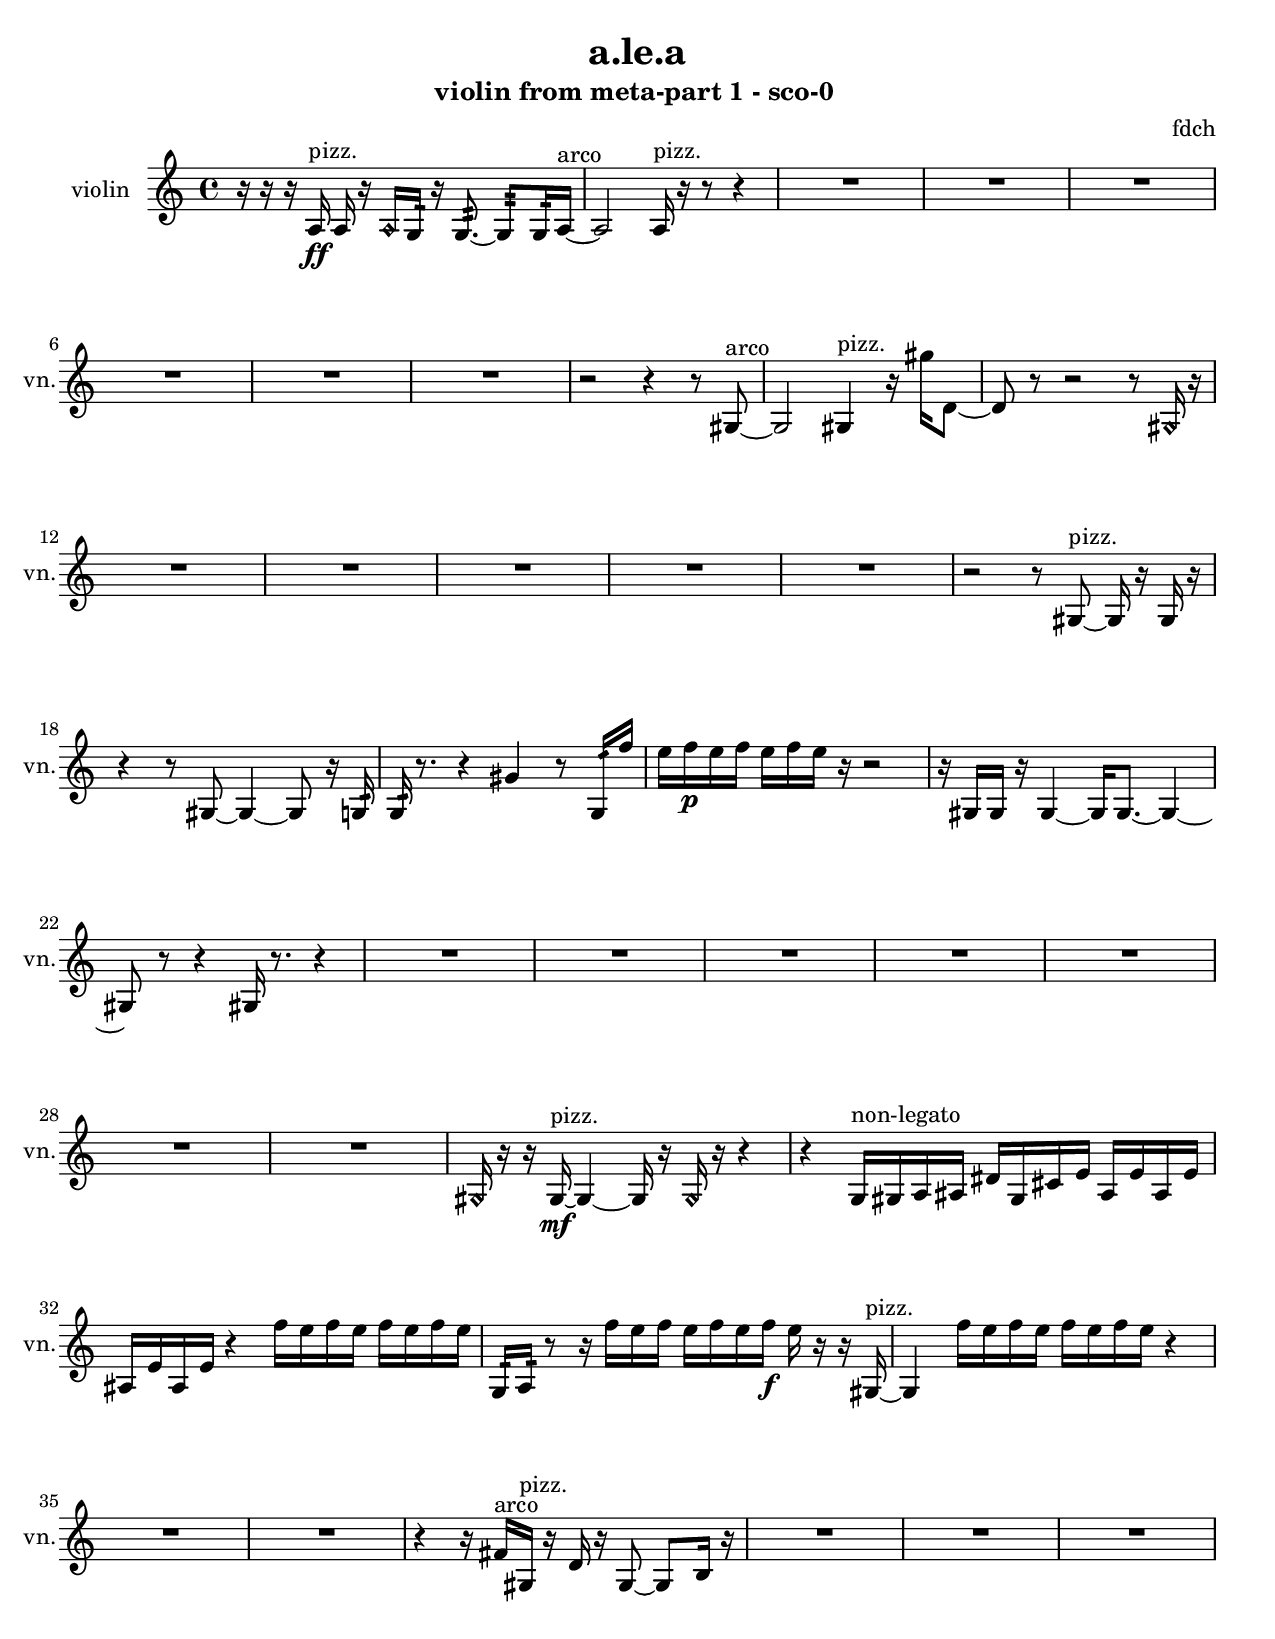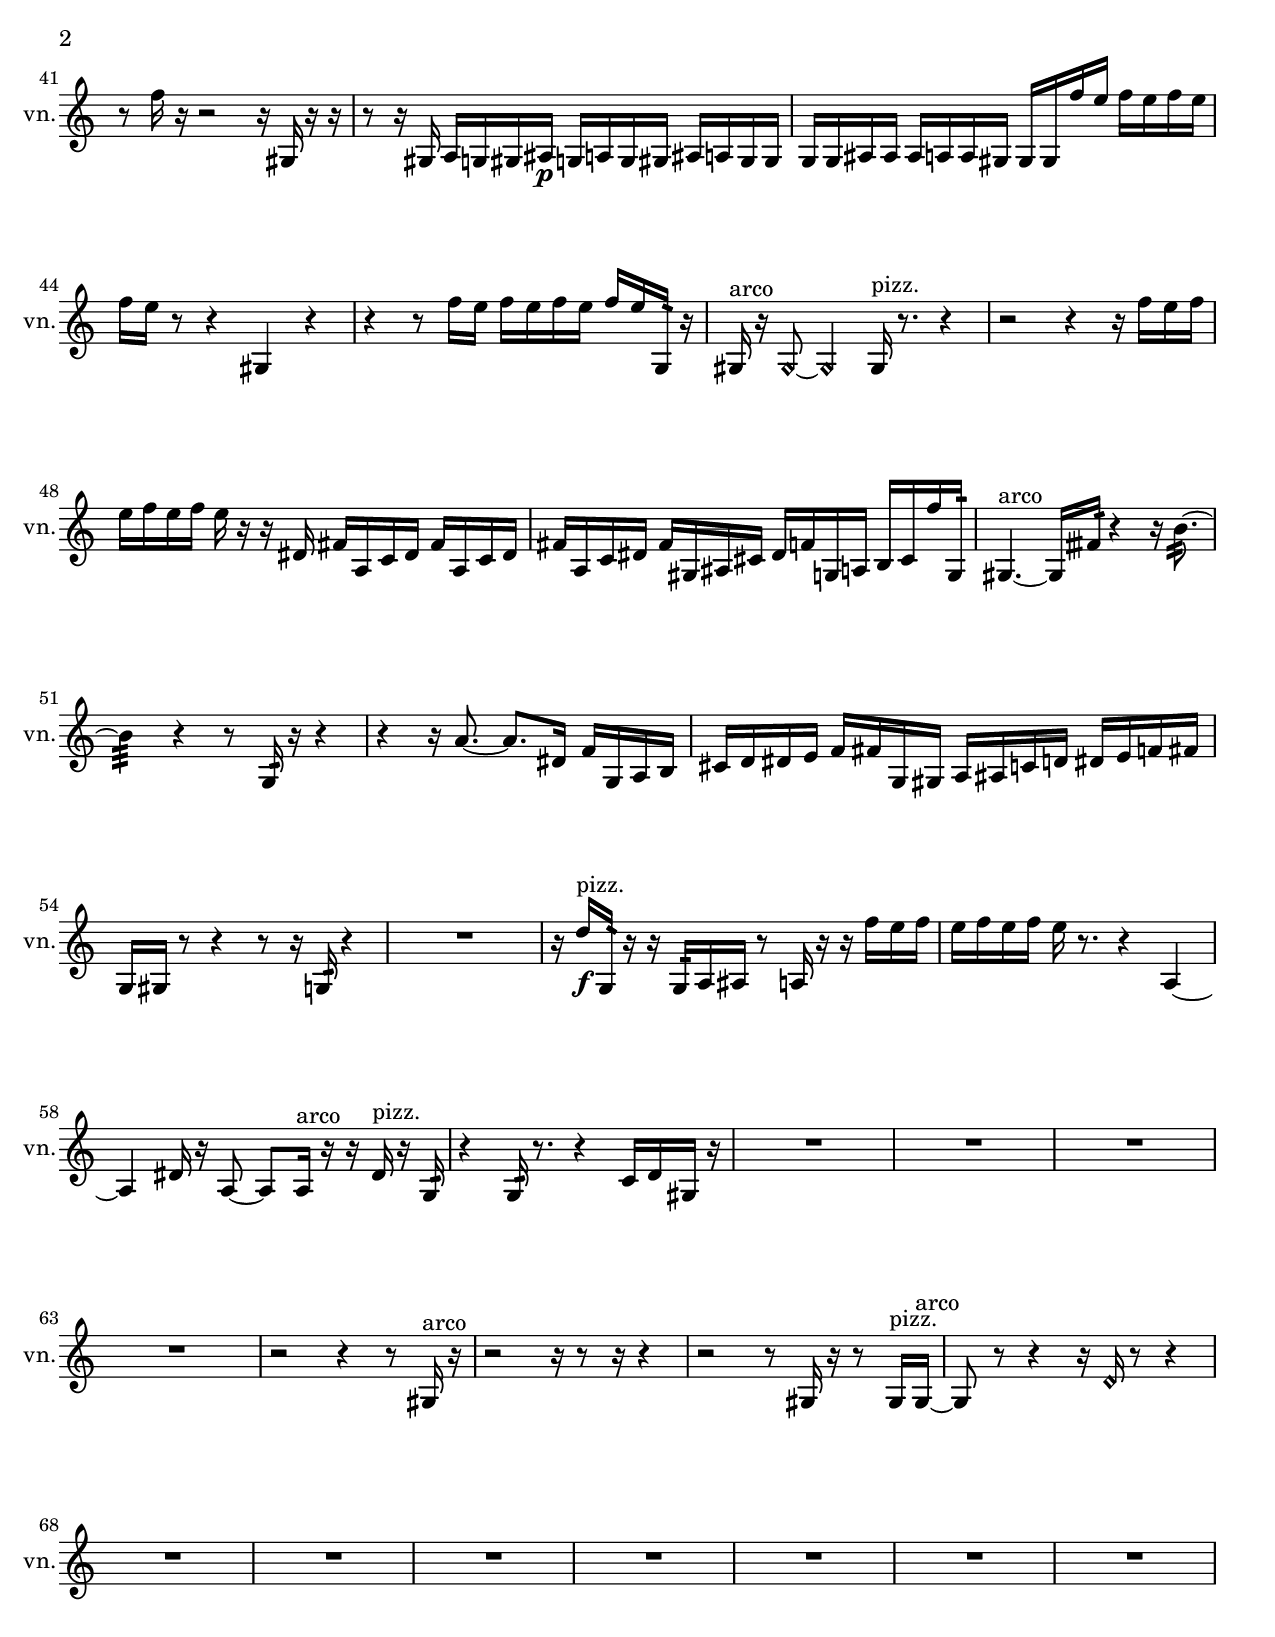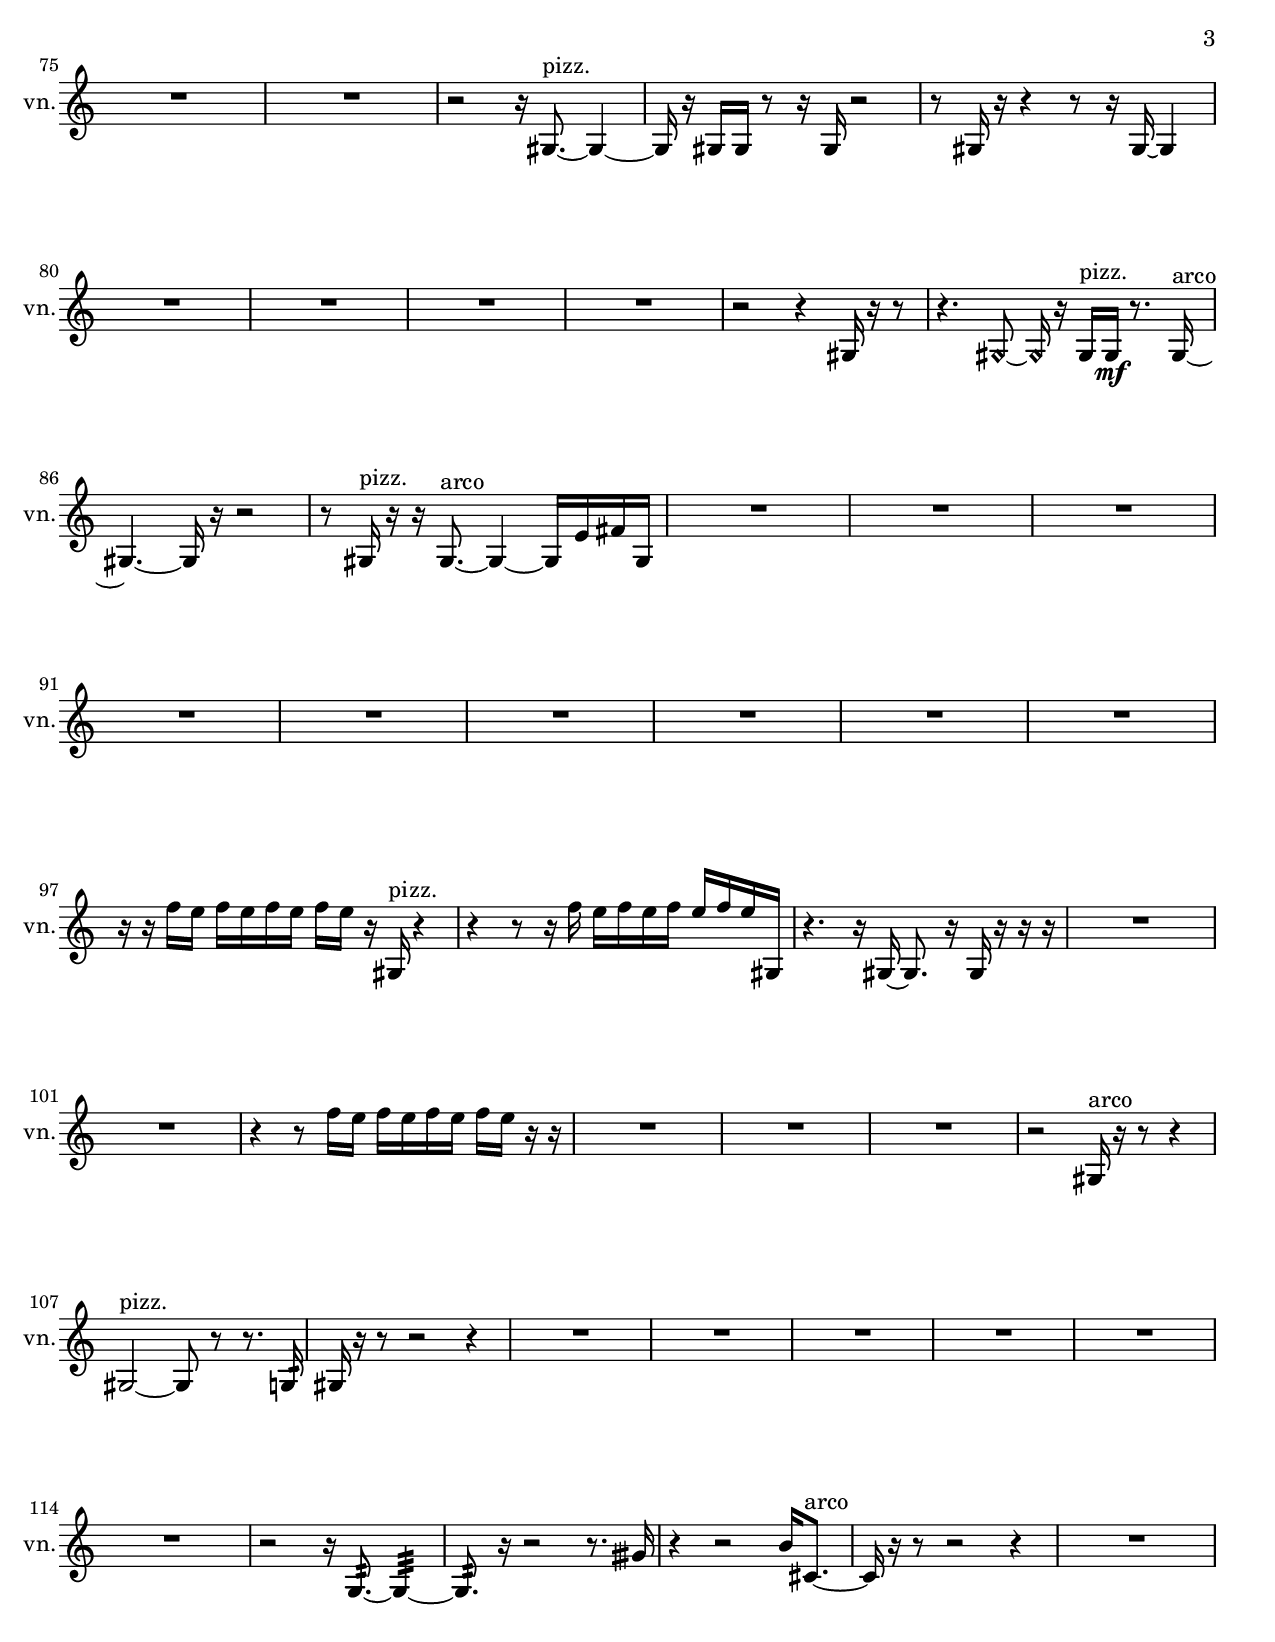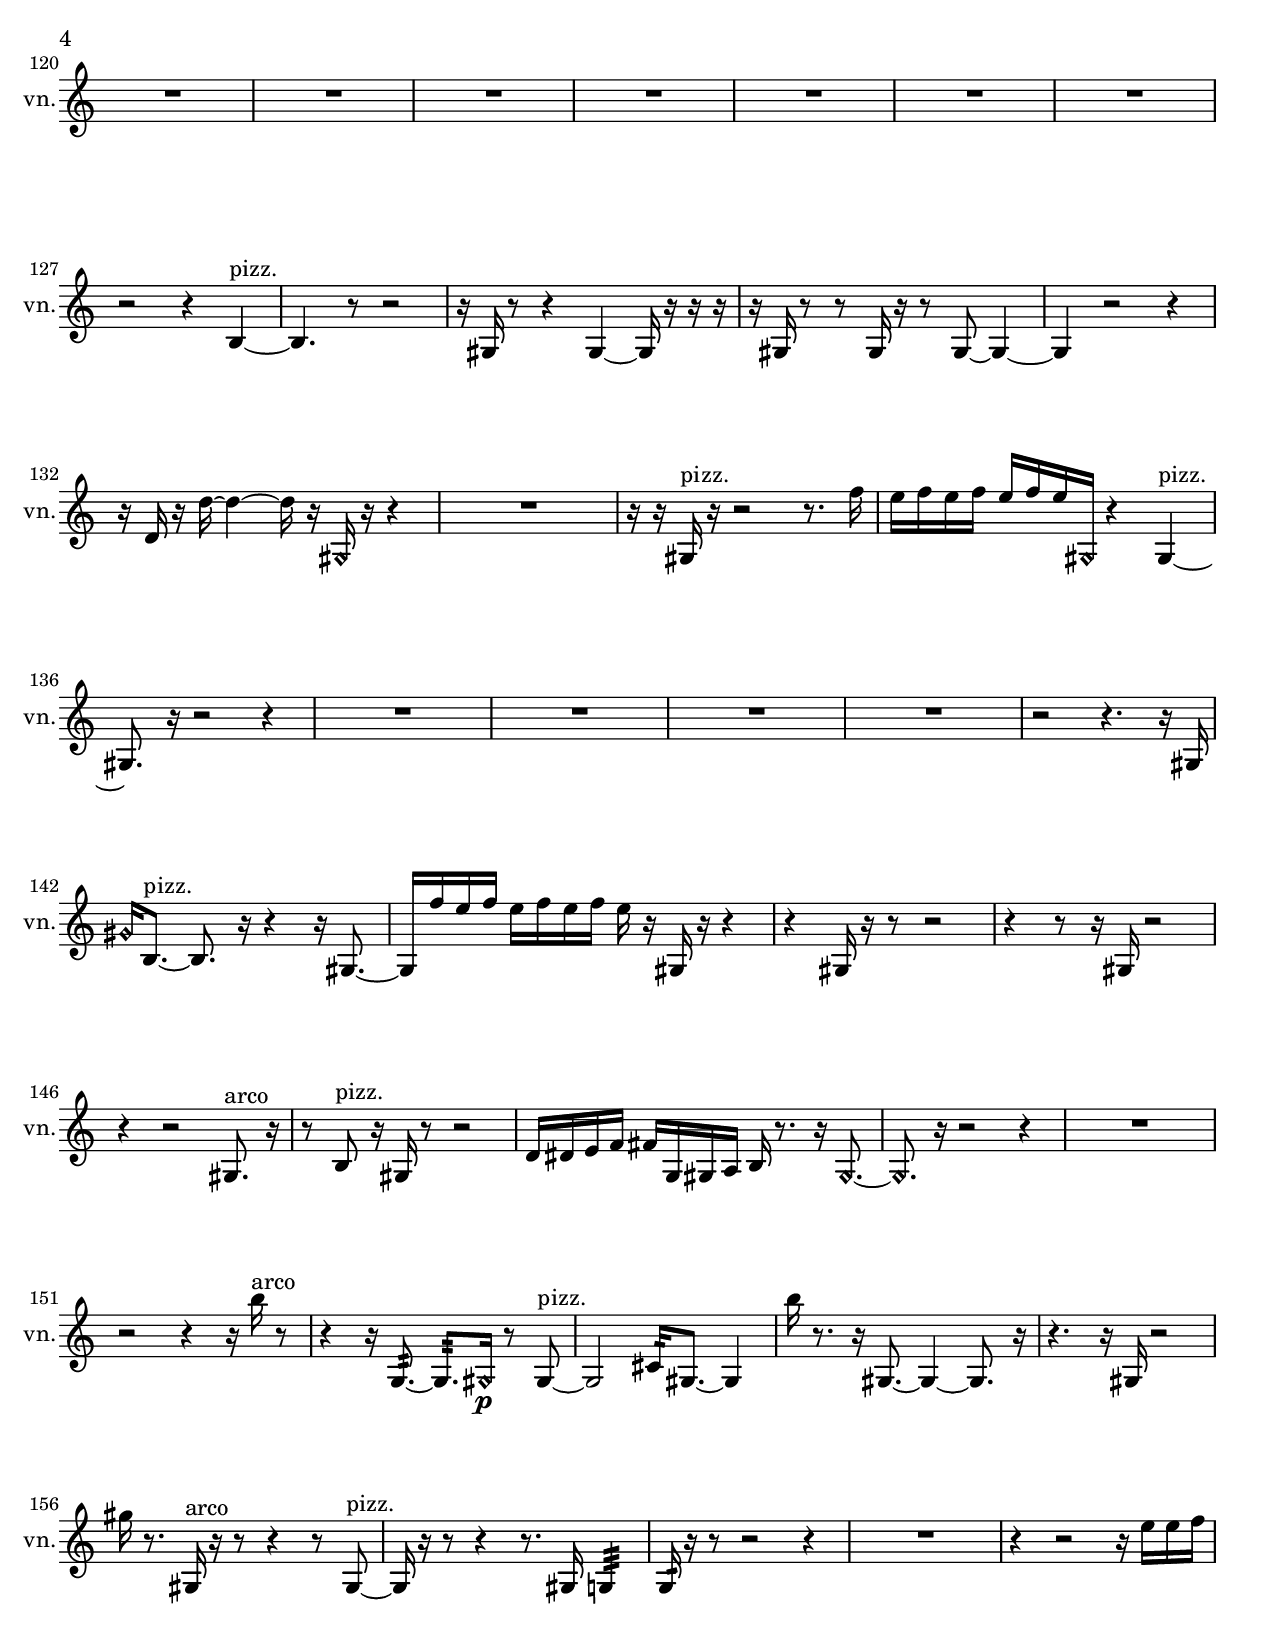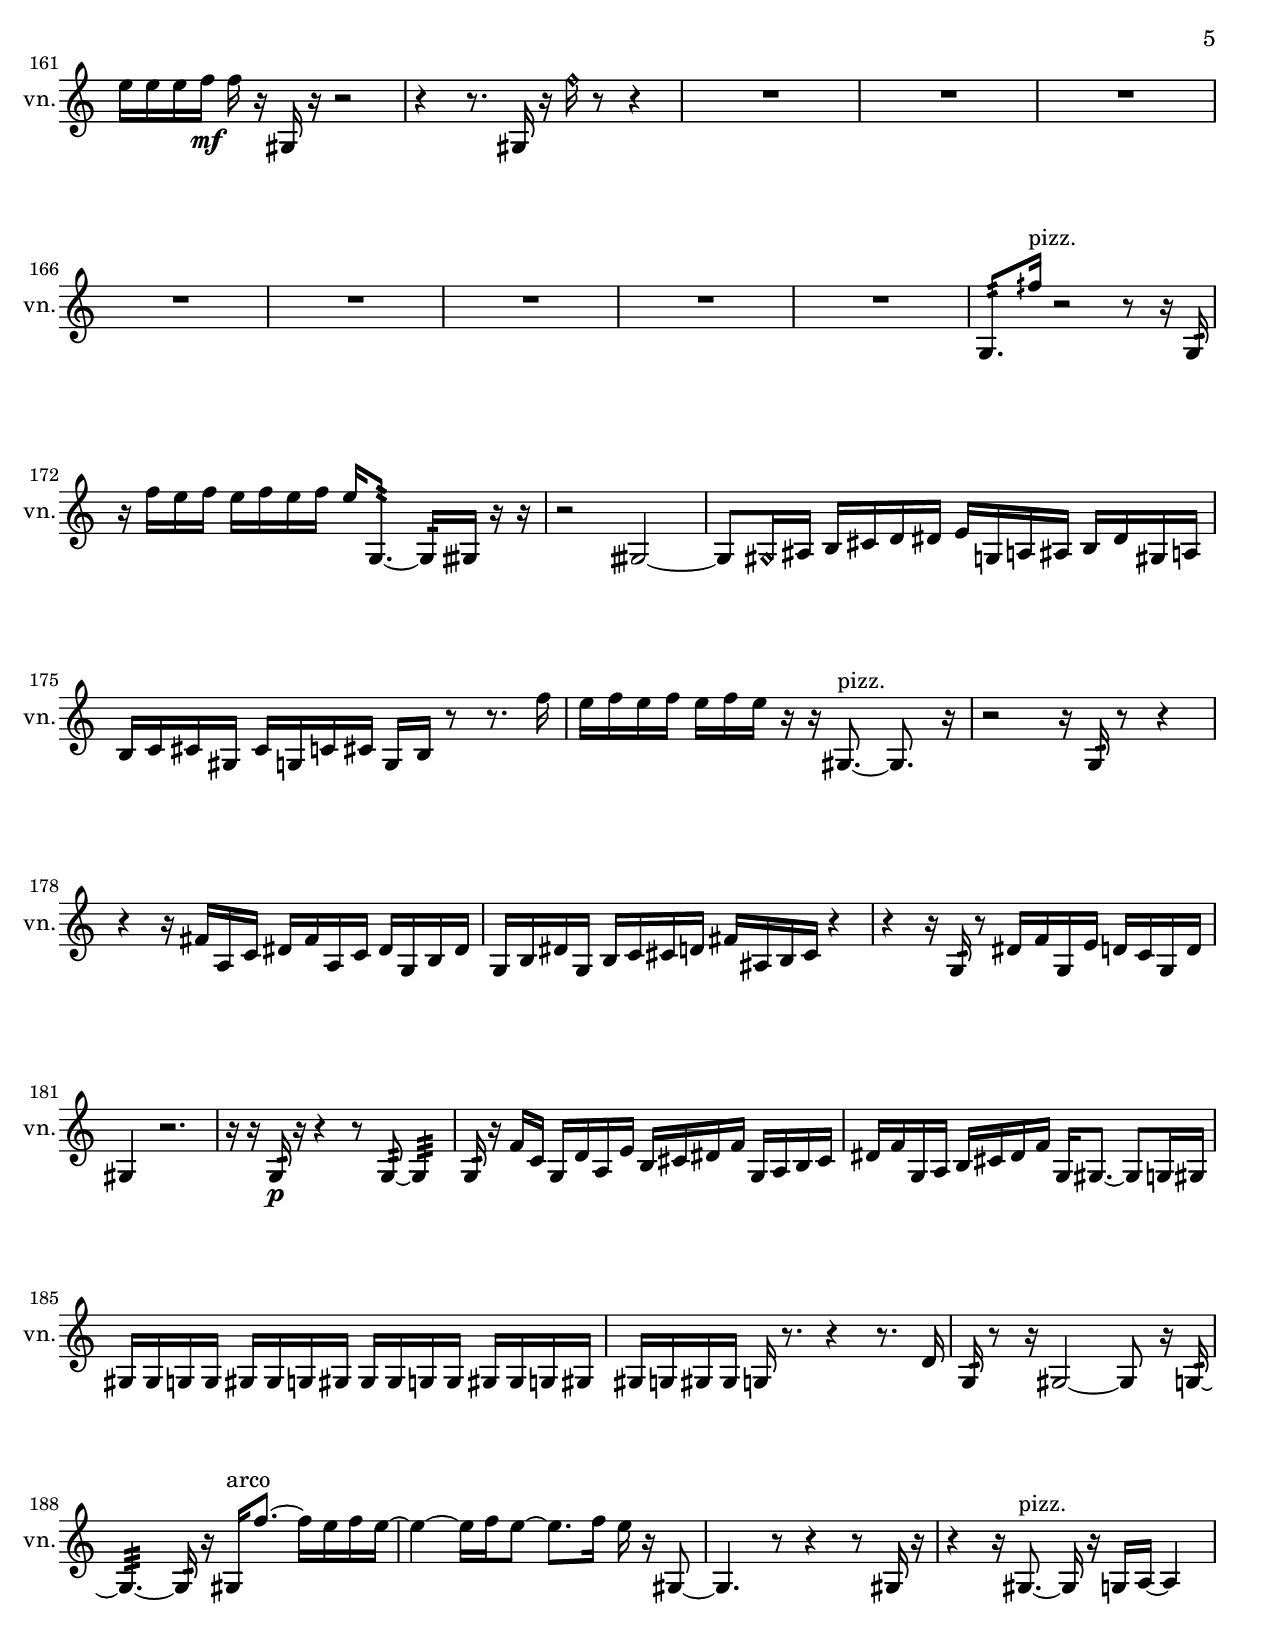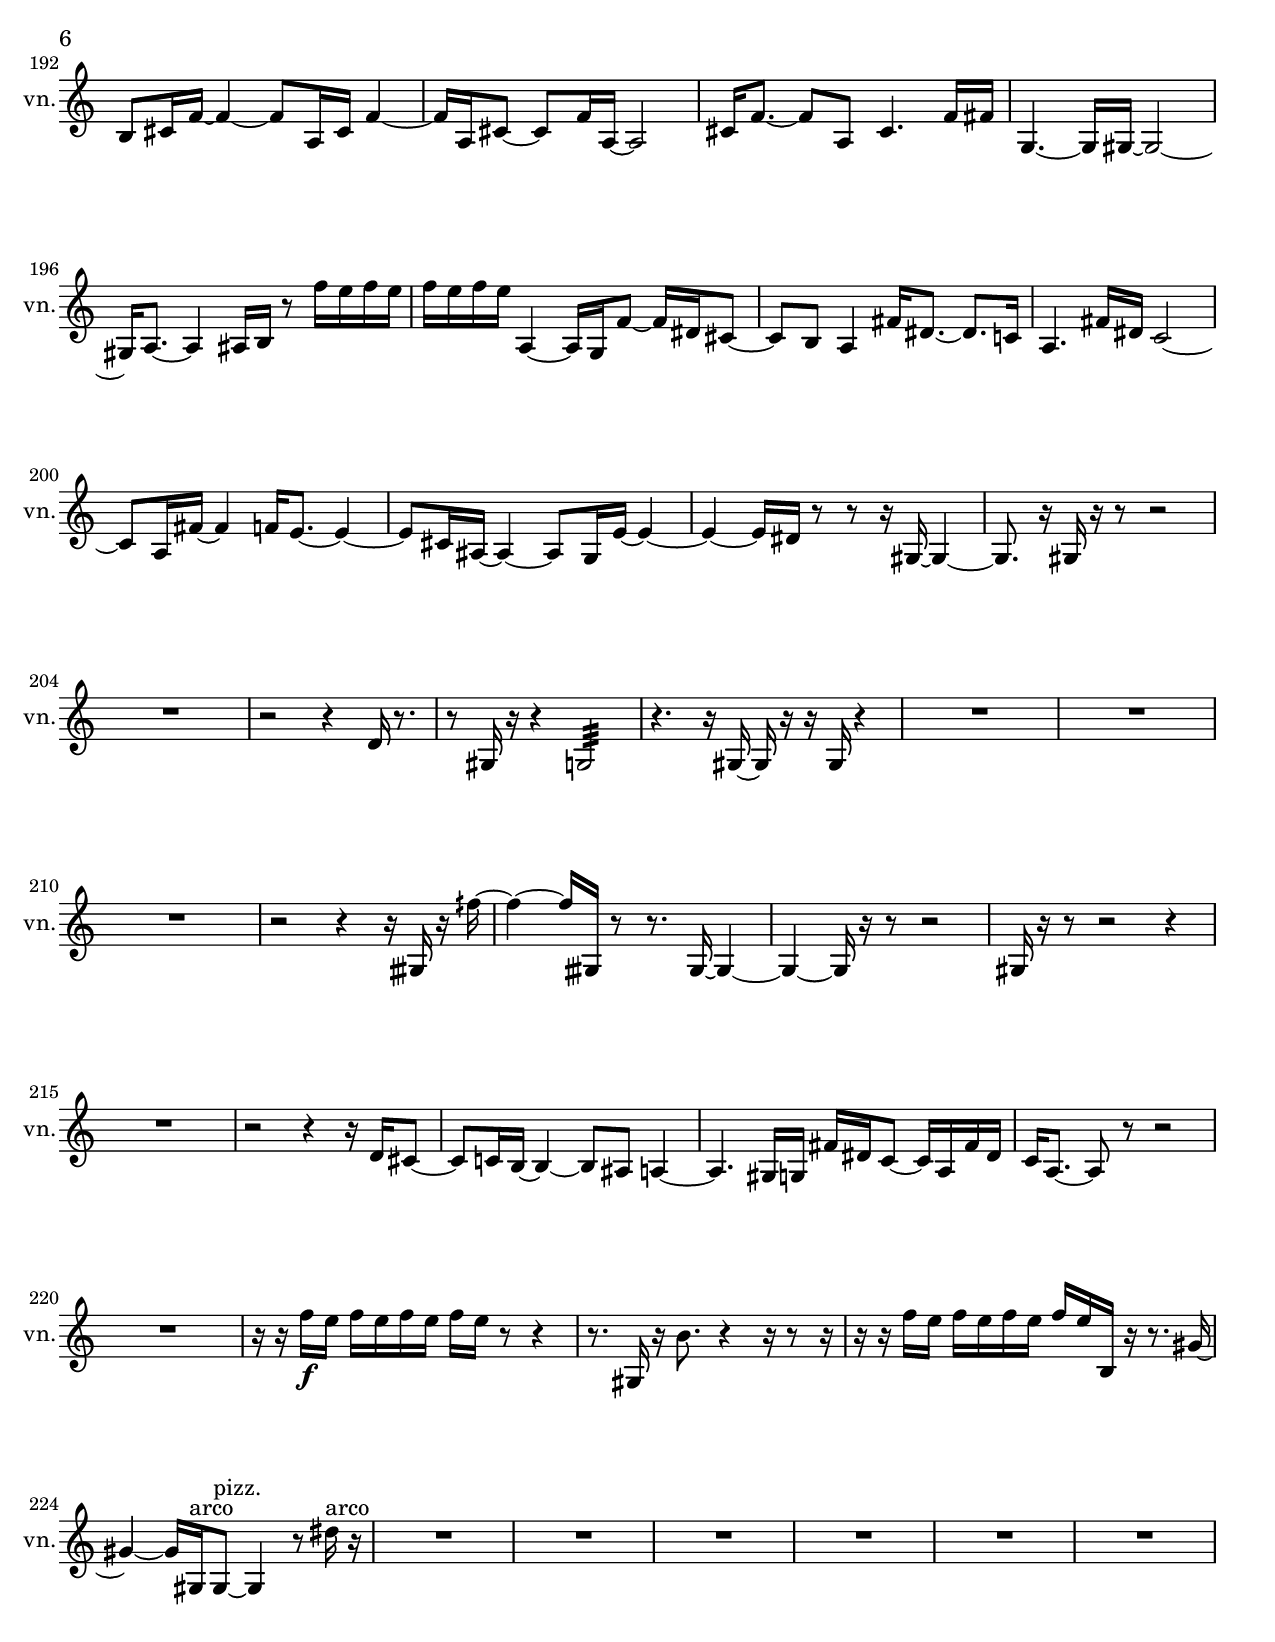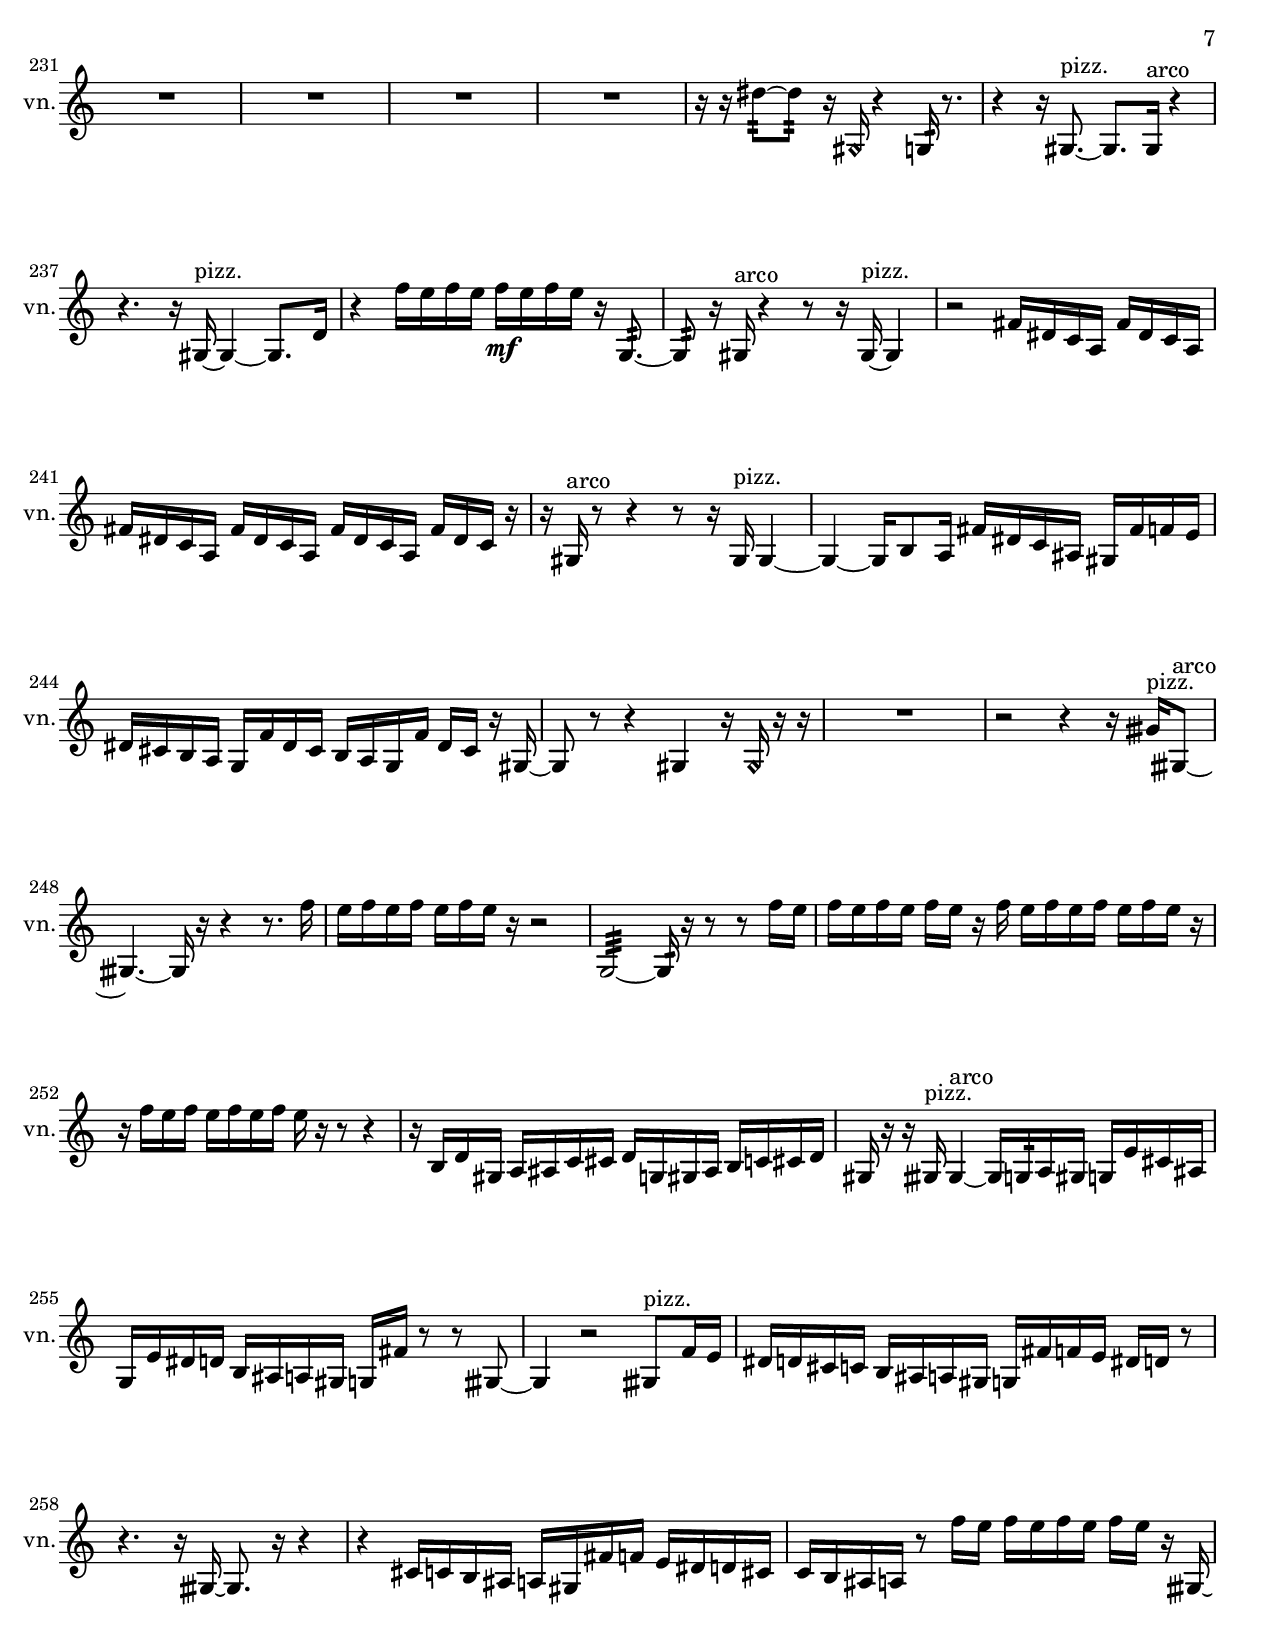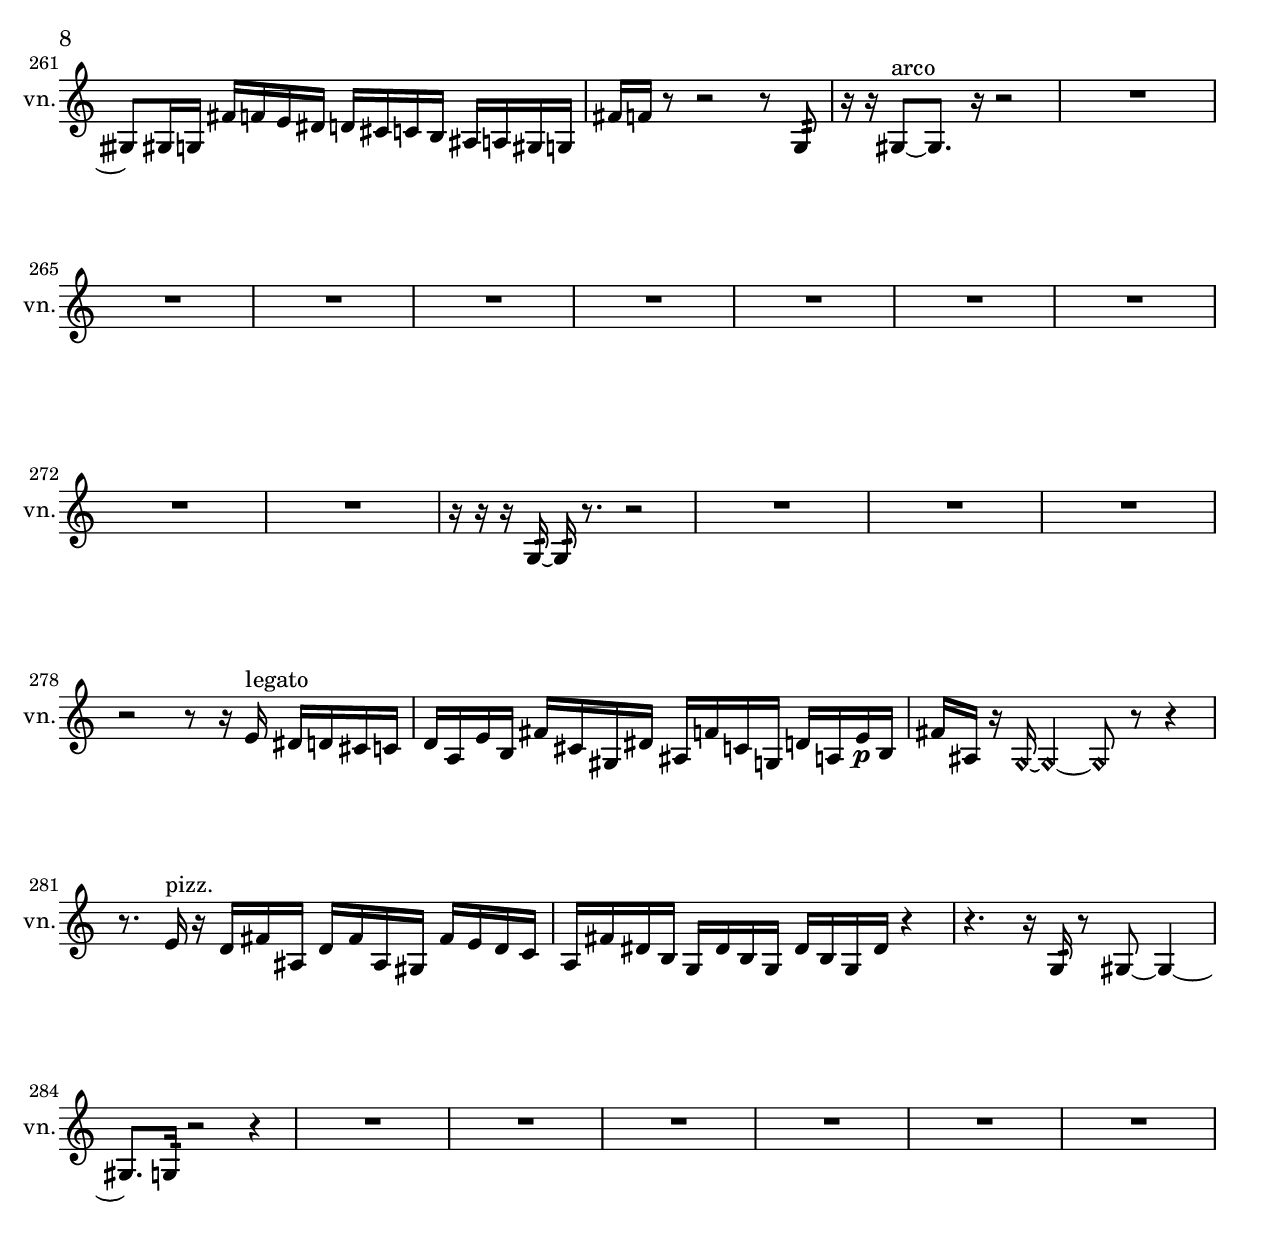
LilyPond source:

\version "2.19.56" 

violin_one_part = \relative c' {

  \time 4/4

  \clef treble 
  % ________________________________________bar 1 :
  r16  r16  r16  a16\ff^\markup {pizz. } 
  a16  r16  \once \override NoteHead.style = #'harmonic a16  g16:32 
  r16  g8.:32~ 
  g8:32  g16:32  a16~^\markup {arco }  |
  % ________________________________________bar 2 :
  a2 
  a16^\markup {pizz. }  r16  r8 
  r4  |
  % ________________________________________bar 3 :
  R1  |
  % ________________________________________bar 4 :
  R1  |
  % ________________________________________bar 5 :
  R1  |
  % ________________________________________bar 6 :
  R1  |
  % ________________________________________bar 7 :
  R1  |
  % ________________________________________bar 8 :
  R1  |
  % ________________________________________bar 9 :
  r2 
  r4 
  r8  gis8~^\markup {arco }  |
  % ________________________________________bar 10 :
  gis2 
  gis4^\markup {pizz. } 
  r16  gis''16  d,8~  |
  % ________________________________________bar 11 :
  d8  r8 
  r2 
  r8  \once \override NoteHead.style = #'harmonic gis,16  r16  |
  % ________________________________________bar 12 :
  R1  |
  % ________________________________________bar 13 :
  R1  |
  % ________________________________________bar 14 :
  R1  |
  % ________________________________________bar 15 :
  R1  |
  % ________________________________________bar 16 :
  R1  |
  % ________________________________________bar 17 :
  r2 
  r8  gis8~^\markup {pizz. } 
  gis16  r16  gis16  r16  |
  % ________________________________________bar 18 :
  r4 
  r8  gis8~ 
  gis4~ 
  gis8  r16  g16:32  |
  % ________________________________________bar 19 :
  g16:32  r8. 
  r4 
  gis'4 
  r8  g,16:32  f''16  |
  % ________________________________________bar 20 :
  e16  f16\p  e16  f16 
  e16  f16  e16  r16 
  r2  |
  % ________________________________________bar 21 :
  r16  gis,,16  gis16  r16 
  gis4~ 
  gis16  gis8.~ 
  gis4~  |
  % ________________________________________bar 22 :
  gis8  r8 
  r4 
  gis16  r8. 
  r4  |
  % ________________________________________bar 23 :
  R1  |
  % ________________________________________bar 24 :
  R1  |
  % ________________________________________bar 25 :
  R1  |
  % ________________________________________bar 26 :
  R1  |
  % ________________________________________bar 27 :
  R1  |
  % ________________________________________bar 28 :
  R1  |
  % ________________________________________bar 29 :
  R1  |
  % ________________________________________bar 30 :
  \once \override NoteHead.style = #'harmonic gis16  r16  r16  gis16~\mf^\markup {pizz. } 
  gis4~ 
  gis16  r16  \once \override NoteHead.style = #'harmonic gis16  r16 
  r4  |
  % ________________________________________bar 31 :
  r4 
  g16^\markup {non-legato }  gis16  a16  ais16 
  dis16  gis,16  cis16  e16 
  ais,16  e'16  ais,16  e'16  |
  % ________________________________________bar 32 :
  ais,16  e'16  ais,16  e'16 
  r4 
  f'16  e16  f16  e16 
  f16  e16  f16  e16  |
  % ________________________________________bar 33 :
  g,,16:32  a16:32  r8 
  r16  f''16  e16  f16 
  e16  f16  e16  f16\f 
  e16  r16  r16  gis,,16~^\markup {pizz. }  |
  % ________________________________________bar 34 :
  gis4 
  f''16  e16  f16  e16 
  f16  e16  f16  e16 
  r4  |
  % ________________________________________bar 35 :
  R1  |
  % ________________________________________bar 36 :
  R1  |
  % ________________________________________bar 37 :
  r4 
  r16  fis,16^\markup {arco }  gis,16^\markup {pizz. }  r16 
  d'16  r16  gis,8~ 
  gis8  b16  r16  |
  % ________________________________________bar 38 :
  R1  |
  % ________________________________________bar 39 :
  R1  |
  % ________________________________________bar 40 :
  R1  |
  % ________________________________________bar 41 :
  r8  f''16  r16 
  r2 
  r16  gis,,16  r16  r16  |
  % ________________________________________bar 42 :
  r8  r16  gis16 
  a16  g16  gis16  ais16\p 
  g16  a16  g16  gis16 
  ais16  a16  gis16  gis16  |
  % ________________________________________bar 43 :
  g16  g16  ais16  ais16 
  ais16  a16  a16  gis16 
  gis16  gis16  f''16  e16 
  f16  e16  f16  e16  |
  % ________________________________________bar 44 :
  f16  e16  r8 
  r4 
  gis,,4 
  r4  |
  % ________________________________________bar 45 :
  r4 
  r8  f''16  e16 
  f16  e16  f16  e16 
  f16  e16  g,,16:32  r16  |
  % ________________________________________bar 46 :
  gis16^\markup {arco }  r16  \once \override NoteHead.style = #'harmonic gis8~ 
  \once \override NoteHead.style = #'harmonic gis4 
  gis16^\markup {pizz. }  r8. 
  r4  |
  % ________________________________________bar 47 :
  r2 
  r4 
  r16  f''16  e16  f16  |
  % ________________________________________bar 48 :
  e16  f16  e16  f16 
  e16  r16  r16  dis,16 
  fis16  a,16  c16  dis16 
  fis16  a,16  c16  dis16  |
  % ________________________________________bar 49 :
  fis16  a,16  c16  dis16 
  fis16  gis,16  ais16  cis16 
  dis16  f16  g,16  a16 
  b16  cis16  f'16  g,,16:32  |
  % ________________________________________bar 50 :
  gis4.~^\markup {arco } 
  gis16  fisih'16:32 
  r4 
  r16  b8.:32~  |
  % ________________________________________bar 51 :
  b4:32 
  r4 
  r8  g,16:32  r16 
  r4  |
  % ________________________________________bar 52 :
  r4 
  r16  a'8.~ 
  a8.  dis,16 
  f16  g,16  a16  b16  |
  % ________________________________________bar 53 :
  cis16  d16  dis16  e16 
  f16  fis16  g,16  gis16 
  a16  ais16  c16  d16 
  dis16  e16  f16  fis16  |
  % ________________________________________bar 54 :
  g,16  gis16  r8 
  r4 
  r8  r16  g16:32 
  r4  |
  % ________________________________________bar 55 :
  R1  |
  % ________________________________________bar 56 :
  r16  d''16\f^\markup {pizz. }  g,,16:32  r16 
  r16  g16:32  a16  ais16 
  r8  a16  r16 
  r16  f''16  e16  f16  |
  % ________________________________________bar 57 :
  e16  f16  e16  f16 
  e16  r8. 
  r4 
  a,,4~  |
  % ________________________________________bar 58 :
  a4 
  dis16  r16  a8~ 
  a8  a16^\markup {arco }  r16 
  r16  dis16^\markup {pizz. }  r16  g,16:32  |
  % ________________________________________bar 59 :
  r4 
  g16:32  r8. 
  r4 
  c16  d16  gis,16  r16  |
  % ________________________________________bar 60 :
  R1  |
  % ________________________________________bar 61 :
  R1  |
  % ________________________________________bar 62 :
  R1  |
  % ________________________________________bar 63 :
  R1  |
  % ________________________________________bar 64 :
  r2 
  r4 
  r8  gis16^\markup {arco }  r16  |
  % ________________________________________bar 65 :
  r2 
  r16  r8  r16 
  r4  |
  % ________________________________________bar 66 :
  r2 
  r8  gis16  r16 
  r8  gis16^\markup {pizz. }  gis16~^\markup {arco }  |
  % ________________________________________bar 67 :
  gis8  r8 
  r4 
  r16  \once \override NoteHead.style = #'harmonic d'16  r8 
  r4  |
  % ________________________________________bar 68 :
  R1  |
  % ________________________________________bar 69 :
  R1  |
  % ________________________________________bar 70 :
  R1  |
  % ________________________________________bar 71 :
  R1  |
  % ________________________________________bar 72 :
  R1  |
  % ________________________________________bar 73 :
  R1  |
  % ________________________________________bar 74 :
  R1  |
  % ________________________________________bar 75 :
  R1  |
  % ________________________________________bar 76 :
  R1  |
  % ________________________________________bar 77 :
  r2 
  r16  gis,8.~^\markup {pizz. } 
  gis4~  |
  % ________________________________________bar 78 :
  gis16  r16  gis16  gis16 
  r8  r16  gis16 
  r2  |
  % ________________________________________bar 79 :
  r8  gis16  r16 
  r4 
  r8  r16  gis16~ 
  gis4  |
  % ________________________________________bar 80 :
  R1  |
  % ________________________________________bar 81 :
  R1  |
  % ________________________________________bar 82 :
  R1  |
  % ________________________________________bar 83 :
  R1  |
  % ________________________________________bar 84 :
  r2 
  r4 
  gis16  r16  r8  |
  % ________________________________________bar 85 :
  r4. 
  \once \override NoteHead.style = #'harmonic gis8~ 
  \once \override NoteHead.style = #'harmonic gis16  r16  gis16^\markup {pizz. }  gis16\mf 
  r8.  gis16~^\markup {arco }  |
  % ________________________________________bar 86 :
  gis4.~ 
  gis16  r16 
  r2  |
  % ________________________________________bar 87 :
  r8  gis16^\markup {pizz. }  r16 
  r16  gis8.~^\markup {arco } 
  gis4~ 
  gis16  e'16  fis16  gis,16  |
  % ________________________________________bar 88 :
  R1 |
  % ________________________________________bar 2 :
  R1  |
  % ________________________________________bar 3 :
  R1  |
  % ________________________________________bar 4 :
  R1  |
  % ________________________________________bar 5 :
  R1  |
  % ________________________________________bar 6 :
  R1  |
  % ________________________________________bar 7 :
  R1  |
  % ________________________________________bar 8 :
  R1  |
  % ________________________________________bar 9 :
  R1  |
  % ________________________________________bar 10 :
  r16  r16  f''16  e16 
  f16  e16  f16  e16 
  f16  e16  r16  gis,,16^\markup {pizz. } 
  r4  |
  % ________________________________________bar 11 :
  r4 
  r8  r16  f''16 
  e16  f16  e16  f16 
  e16  f16  e16  gis,,16  |
  % ________________________________________bar 12 :
  r4. 
  r16  gis16~ 
  gis8.  r16 
  gis16  r16  r16  r16  |
  % ________________________________________bar 13 :
  R1  |
  % ________________________________________bar 14 :
  R1  |
  % ________________________________________bar 15 :
  r4 
  r8  f''16  e16 
  f16  e16  f16  e16 
  f16  e16  r16  r16  |
  % ________________________________________bar 16 :
  R1  |
  % ________________________________________bar 17 :
  R1  |
  % ________________________________________bar 18 :
  R1  |
  % ________________________________________bar 19 :
  r2 
  gis,,16^\markup {arco }  r16  r8 
  r4  |
  % ________________________________________bar 20 :
  gis2~^\markup {pizz. } 
  gis8  r8 
  r8.  g16:32  |
  % ________________________________________bar 21 :
  gis16  r16  r8 
  r2 
  r4  |
  % ________________________________________bar 22 :
  R1  |
  % ________________________________________bar 23 :
  R1  |
  % ________________________________________bar 24 :
  R1  |
  % ________________________________________bar 25 :
  R1  |
  % ________________________________________bar 26 :
  R1  |
  % ________________________________________bar 27 :
  R1  |
  % ________________________________________bar 28 :
  r2 
  r16  g8.:32~ 
  g4:32~  |
  % ________________________________________bar 29 :
  g8.:32  r16 
  r2 
  r8.  gisih'16  |
  % ________________________________________bar 30 :
  r4 
  r2 
  b16  cis,8.~^\markup {arco }  |
  % ________________________________________bar 31 :
  cis16  r16  r8 
  r2 
  r4  |
  % ________________________________________bar 32 :
  R1  |
  % ________________________________________bar 33 :
  R1  |
  % ________________________________________bar 34 :
  R1  |
  % ________________________________________bar 35 :
  R1  |
  % ________________________________________bar 36 :
  R1  |
  % ________________________________________bar 37 :
  R1  |
  % ________________________________________bar 38 :
  R1  |
  % ________________________________________bar 39 :
  R1  |
  % ________________________________________bar 40 :
  r2 
  r4 
  b4~^\markup {pizz. }  |
  % ________________________________________bar 41 :
  b4. 
  r8 
  r2  |
  % ________________________________________bar 42 :
  r16  gis16  r8 
  r4 
  gis4~ 
  gis16  r16  r16  r16  |
  % ________________________________________bar 43 :
  r16  gis16  r8 
  r8  gis16  r16 
  r8  gis8~ 
  gis4~  |
  % ________________________________________bar 44 :
  gis4 
  r2 
  r4  |
  % ________________________________________bar 45 :
  r16  d'16  r16  d'16~ 
  d4~ 
  d16  r16  \once \override NoteHead.style = #'harmonic gis,,16  r16 
  r4  |
  % ________________________________________bar 46 :
  R1  |
  % ________________________________________bar 47 :
  r16  r16  gis16^\markup {pizz. }  r16 
  r2 
  r8.  f''16  |
  % ________________________________________bar 48 :
  e16  f16  e16  f16 
  e16  f16  e16  \once \override NoteHead.style = #'harmonic gis,,16 
  r4 
  gis4~^\markup {pizz. }  |
  % ________________________________________bar 49 :
  gis8.  r16 
  r2 
  r4  |
  % ________________________________________bar 50 :
  R1  |
  % ________________________________________bar 51 :
  R1  |
  % ________________________________________bar 52 :
  R1  |
  % ________________________________________bar 53 :
  R1  |
  % ________________________________________bar 54 :
  r2 
  r4. 
  r16  gis16  |
  % ________________________________________bar 55 :
  \once \override NoteHead.style = #'harmonic gis'16  b,8.~^\markup {pizz. } 
  b8.  r16 
  r4 
  r16  gis8.~  |
  % ________________________________________bar 56 :
  gis16  f''16  e16  f16 
  e16  f16  e16  f16 
  e16  r16  gis,,16  r16 
  r4  |
  % ________________________________________bar 57 :
  r4 
  gis16  r16  r8 
  r2  |
  % ________________________________________bar 58 :
  r4 
  r8  r16  gis16 
  r2  |
  % ________________________________________bar 59 :
  r4 
  r2 
  gis8.^\markup {arco }  r16  |
  % ________________________________________bar 60 :
  r8  b8^\markup {pizz. } 
  r16  gis16  r8 
  r2  |
  % ________________________________________bar 61 :
  d'16  dis16  e16  f16 
  fis16  g,16  gis16  a16 
  b16  r8. 
  r16  \once \override NoteHead.style = #'harmonic gis8.~  |
  % ________________________________________bar 62 :
  \once \override NoteHead.style = #'harmonic gis8.  r16 
  r2 
  r4  |
  % ________________________________________bar 63 :
  R1  |
  % ________________________________________bar 64 :
  r2 
  r4 
  r16  b''16^\markup {arco }  r8  |
  % ________________________________________bar 65 :
  r4 
  r16  g,,8.:32~ 
  g8.:32  \once \override NoteHead.style = #'harmonic gis16\p 
  r8  gis8~^\markup {pizz. }  |
  % ________________________________________bar 66 :
  gis2 
  cis16:32  gis8.~ 
  gis4  |
  % ________________________________________bar 67 :
  b''16  r8. 
  r16  gis,,8.~ 
  gis4~ 
  gis8.  r16  |
  % ________________________________________bar 68 :
  r4. 
  r16  gis16 
  r2  |
  % ________________________________________bar 69 :
  gis''16  r8. 
  gis,,16^\markup {arco }  r16  r8 
  r4 
  r8  gis8~^\markup {pizz. }  |
  % ________________________________________bar 70 :
  gis16  r16  r8 
  r4 
  r8.  gis16 
  g4:32  |
  % ________________________________________bar 71 :
  g16:32  r16  r8 
  r2 
  r4  |
  % ________________________________________bar 72 :
  R1  |
  % ________________________________________bar 73 :
  r4 
  r2 
  r16  e''16  e16  f16  |
  % ________________________________________bar 74 :
  e16  e16  e16  f16\mf 
  f16  r16  gis,,16  r16 
  r2  |
  % ________________________________________bar 75 :
  r4 
  r8.  gis16 
  r16  \once \override NoteHead.style = #'harmonic f''16  r8 
  r4  |
  % ________________________________________bar 76 :
  R1  |
  % ________________________________________bar 77 :
  R1  |
  % ________________________________________bar 78 :
  R1  |
  % ________________________________________bar 79 :
  R1  |
  % ________________________________________bar 80 :
  R1  |
  % ________________________________________bar 81 :
  R1  |
  % ________________________________________bar 82 :
  R1  |
  % ________________________________________bar 83 :
  R1  |
  % ________________________________________bar 84 :
  g,,8.:32  fih''16^\markup {pizz. } 
  r2 
  r8  r16  g,,16:32  |
  % ________________________________________bar 85 :
  r16  f''16  e16  f16 
  e16  f16  e16  f16 
  e16  g,,8.:32~ 
  g16:32  gisih16  r16  r16  |
  % ________________________________________bar 86 :
  r2 
  gisih2~  |
  % ________________________________________bar 87 :
  gisih8  \once \override NoteHead.style = #'harmonic gis16  ais16 
  b16  cis16  d16  dis16 
  e16  g,16  a16  ais16 
  b16  dis16  gis,16  a16  |
  % ________________________________________bar 88 :
  b16  c16  cis16  gis16 
  cis16  g16  c16  cis16 
  g16  b16  r8 
  r8.  f''16  |
  % ________________________________________bar 89 :
  e16  f16  e16  f16 
  e16  f16  e16  r16 
  r16  gis,,8.~^\markup {pizz. } 
  gis8.  r16  |
  % ________________________________________bar 90 :
  r2 
  r16  g16:32  r8 
  r4  |
  % ________________________________________bar 91 :
  r4 
  r16  fis'16  a,16  c16 
  dis16  fis16  a,16  c16 
  dis16  g,16  b16  dis16  |
  % ________________________________________bar 92 :
  g,16  b16  dis16  g,16 
  b16  c16  cis16  d16 
  fis16  ais,16  b16  cis16 
  r4  |
  % ________________________________________bar 93 :
  r4 
  r16  g16:32  r8 
  dis'16  f16  g,16  e'16 
  d16  c16  g16  d'16  |
  % ________________________________________bar 94 :
  gis,4 
  r2.  |
  % ________________________________________bar 2 :
  r16  r16  g16:32\p  r16 
  r4 
  r8  g8:32~ 
  g4:32  |
  % ________________________________________bar 3 :
  g16:32  r16  f'16  c16 
  g16  d'16  a16  e'16 
  b16  cis16  dis16  f16 
  g,16  a16  b16  cis16  |
  % ________________________________________bar 4 :
  dis16  f16  g,16  a16 
  b16  cis16  dis16  f16 
  g,16  gis8.~ 
  gis8  g16  gis16  |
  % ________________________________________bar 5 :
  gis16  gis16  g16  g16 
  gis16  gis16  g16  gis16 
  gis16  gis16  g16  g16 
  gis16  gis16  g16  gis16  |
  % ________________________________________bar 6 :
  gis16  g16  gis16  gis16 
  g16  r8. 
  r4 
  r8.  d'16  |
  % ________________________________________bar 7 :
  g,16:32  r8  r16 
  gis2~ 
  gis8  r16  g16:32~  |
  % ________________________________________bar 8 :
  g4.:32~ 
  g16:32  r16 
  gis16^\markup {arco }  f''8.~ 
  f16  e16  f16  e16~  |
  % ________________________________________bar 9 :
  e4~ 
  e16  f16  e8~ 
  e8.  f16 
  e16  r16  gis,,8~  |
  % ________________________________________bar 10 :
  gis4. 
  r8 
  r4 
  r8  gis16  r16  |
  % ________________________________________bar 11 :
  r4 
  r16  gis8.~^\markup {pizz. } 
  gis16  r16  g16  a16~ 
  a4  |
  % ________________________________________bar 12 :
  b8  cis16  f16~ 
  f4~ 
  f8  a,16  cis16 
  f4~  |
  % ________________________________________bar 13 :
  f16  a,16  cis8~ 
  cis8  f16  a,16~ 
  a2  |
  % ________________________________________bar 14 :
  cis16  f8.~ 
  f8  a,8 
  cis4. 
  f16  fis16  |
  % ________________________________________bar 15 :
  g,4.~ 
  g16  gis16~ 
  gis2~  |
  % ________________________________________bar 16 :
  gis16  a8.~ 
  a4 
  ais16  b16  r8 
  f''16  e16  f16  e16  |
  % ________________________________________bar 17 :
  f16  e16  f16  e16 
  a,,4~ 
  a16  g16  f'8~ 
  f16  dis16  cis8~  |
  % ________________________________________bar 18 :
  cis8  b8 
  a4 
  fis'16  dis8.~ 
  dis8.  c16  |
  % ________________________________________bar 19 :
  a4. 
  fis'16  dis16 
  c2~  |
  % ________________________________________bar 20 :
  c8  a16  fis'16~ 
  fis4 
  f16  e8.~ 
  e4~  |
  % ________________________________________bar 21 :
  e8  cis16  ais16~ 
  ais4~ 
  ais8  g16  e'16~ 
  e4~  |
  % ________________________________________bar 22 :
  e4~ 
  e16  dis16  r8 
  r8  r16  gis,16~ 
  gis4~  |
  % ________________________________________bar 23 :
  gis8.  r16 
  gis16  r16  r8 
  r2  |
  % ________________________________________bar 24 :
  R1  |
  % ________________________________________bar 25 :
  r2 
  r4 
  d'16  r8.  |
  % ________________________________________bar 26 :
  r8  gis,16  r16 
  r4 
  g2:32  |
  % ________________________________________bar 27 :
  r4. 
  r16  gis16~ 
  gis16  r16  r16  gis16 
  r4  |
  % ________________________________________bar 28 :
  R1  |
  % ________________________________________bar 29 :
  R1  |
  % ________________________________________bar 30 :
  R1  |
  % ________________________________________bar 31 :
  r2 
  r4 
  r16  gisih16  r16  fih''16~  |
  % ________________________________________bar 32 :
  fih4~ 
  fih16  gisih,,16  r8 
  r8.  gisih16~ 
  gisih4~  |
  % ________________________________________bar 33 :
  gisih4~ 
  gisih16  r16  r8 
  r2  |
  % ________________________________________bar 34 :
  gis16  r16  r8 
  r2 
  r4  |
  % ________________________________________bar 35 :
  R1  |
  % ________________________________________bar 36 :
  r2 
  r4 
  r16  d'16  cis8~  |
  % ________________________________________bar 37 :
  cis8  c16  b16~ 
  b4~ 
  b8  ais8 
  a4~  |
  % ________________________________________bar 38 :
  a4. 
  gis16  g16 
  fis'16  dis16  c8~ 
  c16  a16  fis'16  dis16  |
  % ________________________________________bar 39 :
  c16  a8.~ 
  a8  r8 
  r2  |
  % ________________________________________bar 40 :
  R1  |
  % ________________________________________bar 41 :
  r16  r16  f''16\f  e16 
  f16  e16  f16  e16 
  f16  e16  r8 
  r4  |
  % ________________________________________bar 42 :
  r8.  gis,,16 
  r16  b'8. 
  r4 
  r16  r8  r16  |
  % ________________________________________bar 43 :
  r16  r16  f'16  e16 
  f16  e16  f16  e16 
  f16  e16  b,16  r16 
  r8.  gis'16~  |
  % ________________________________________bar 44 :
  gis4~ 
  gis16  gis,16^\markup {arco }  gis8~^\markup {pizz. } 
  gis4 
  r8  dis''16^\markup {arco }  r16  |
  % ________________________________________bar 45 :
  R1  |
  % ________________________________________bar 46 :
  R1  |
  % ________________________________________bar 47 :
  R1  |
  % ________________________________________bar 48 :
  R1  |
  % ________________________________________bar 49 :
  R1  |
  % ________________________________________bar 50 :
  R1  |
  % ________________________________________bar 51 :
  R1  |
  % ________________________________________bar 52 :
  R1  |
  % ________________________________________bar 53 :
  R1  |
  % ________________________________________bar 54 :
  R1  |
  % ________________________________________bar 55 :
  r16  r16  dis8:32~ 
  dis8:32  r16  \once \override NoteHead.style = #'harmonic gis,,16 
  r4 
  g16:32  r8.  |
  % ________________________________________bar 56 :
  r4 
  r16  gis8.~^\markup {pizz. } 
  gis8.  gis16^\markup {arco } 
  r4  |
  % ________________________________________bar 57 :
  r4. 
  r16  gis16~^\markup {pizz. } 
  gis4~ 
  gis8.  d'16  |
  % ________________________________________bar 58 :
  r4 
  f'16  e16  f16  e16 
  f16\mf  e16  f16  e16 
  r16  g,,8.:32~  |
  % ________________________________________bar 59 :
  g8:32  r16  gis16^\markup {arco } 
  r4 
  r8  r16  gis16~^\markup {pizz. } 
  gis4  |
  % ________________________________________bar 60 :
  r2 
  fis'16  dis16  c16  a16 
  fis'16  dis16  c16  a16  |
  % ________________________________________bar 61 :
  fis'16  dis16  c16  a16 
  fis'16  dis16  c16  a16 
  fis'16  dis16  c16  a16 
  fis'16  dis16  c16  r16  |
  % ________________________________________bar 62 :
  r16  gis16^\markup {arco }  r8 
  r4 
  r8  r16  gis16^\markup {pizz. } 
  gis4~  |
  % ________________________________________bar 63 :
  gis4~ 
  gis16  b8  a16 
  fis'16  dis16  c16  ais16 
  gis16  fis'16  f16  e16  |
  % ________________________________________bar 64 :
  dis16  cis16  b16  a16 
  g16  f'16  dis16  cis16 
  b16  a16  g16  f'16 
  dis16  cis16  r16  gis16~  |
  % ________________________________________bar 65 :
  gis8  r8 
  r4 
  gis4 
  r16  \once \override NoteHead.style = #'harmonic gis16  r16  r16  |
  % ________________________________________bar 66 :
  R1  |
  % ________________________________________bar 67 :
  r2 
  r4 
  r16  gisih'16^\markup {pizz. }  gisih,8~^\markup {arco }  |
  % ________________________________________bar 68 :
  gisih4.~ 
  gisih16  r16 
  r4 
  r8.  f''16  |
  % ________________________________________bar 69 :
  e16  f16  e16  f16 
  e16  f16  e16  r16 
  r2  |
  % ________________________________________bar 70 :
  g,,2:32~ 
  g16:32  r16  r8 
  r8  f''16  e16  |
  % ________________________________________bar 71 :
  f16  e16  f16  e16 
  f16  e16  r16  f16 
  e16  f16  e16  f16 
  e16  f16  e16  r16  |
  % ________________________________________bar 72 :
  r16  f16  e16  f16 
  e16  f16  e16  f16 
  e16  r16  r8 
  r4  |
  % ________________________________________bar 73 :
  r16  b,16  d16  gis,16 
  a16  ais16  c16  cis16 
  d16  g,16  gis16  ais16 
  b16  c16  cis16  d16  |
  % ________________________________________bar 74 :
  gis,16  r16  r16  gisih16^\markup {pizz. } 
  gisih4~^\markup {arco } 
  gisih16  g16:32  a16  gis16 
  g16  e'16  cis16  ais16  |
  % ________________________________________bar 75 :
  g16  e'16  dis16  d16 
  b16  ais16  a16  gis16 
  g16  fis'16  r8 
  r8  gisih,8~  |
  % ________________________________________bar 76 :
  gisih4 
  r2 
  gisih8^\markup {pizz. }  f'16  e16  |
  % ________________________________________bar 77 :
  dis16  d16  cis16  c16 
  b16  ais16  a16  gis16 
  g16  fis'16  f16  e16 
  dis16  d16  r8  |
  % ________________________________________bar 78 :
  r4. 
  r16  gisih,16~ 
  gisih8.  r16 
  r4  |
  % ________________________________________bar 79 :
  r4 
  cis16  c16  b16  ais16 
  a16  gis16  fis'16  f16 
  e16  dis16  d16  cis16  |
  % ________________________________________bar 80 :
  c16  b16  ais16  a16 
  r8  f''16  e16 
  f16  e16  f16  e16 
  f16  e16  r16  gisih,,16~  |
  % ________________________________________bar 81 :
  gisih8  gis16  g16 
  fis'16  f16  e16  dis16 
  d16  cis16  c16  b16 
  ais16  a16  gis16  g16  |
  % ________________________________________bar 82 :
  fis'16  f16  r8 
  r2 
  r8  g,8:32  |
  % ________________________________________bar 83 :
  r16  r16  gis8~^\markup {arco } 
  gis8.  r16 
  r2  |
  % ________________________________________bar 84 :
  R1  |
  % ________________________________________bar 85 :
  R1  |
  % ________________________________________bar 86 :
  R1  |
  % ________________________________________bar 87 :
  R1  |
  % ________________________________________bar 88 :
  R1  |
  % ________________________________________bar 89 :
  R1  |
  % ________________________________________bar 90 :
  R1  |
  % ________________________________________bar 91 :
  R1  |
  % ________________________________________bar 92 :
  R1  |
  % ________________________________________bar 93 :
  R1  |
  % ________________________________________bar 94 :
  r16  r16  r16  g16:32~ 
  g16:32  r8. 
  r2  |
  % ________________________________________bar 95 :
  R1  |
  % ________________________________________bar 96 :
  R1  |
  % ________________________________________bar 97 :
  R1  |
  % ________________________________________bar 98 :
  r2 
  r8  r16  e'16^\markup {legato } 
  dis16  d16  cis16  c16  |
  % ________________________________________bar 99 :
  d16  a16  e'16  b16 
  fis'16  cis16  gis16  dis'16 
  ais16  f'16  c16  g16 
  d'16  a16  e'16\p  b16  |
  % ________________________________________bar 100 :
  fis'16  ais,16  r16  \once \override NoteHead.style = #'harmonic g16~ 
  \once \override NoteHead.style = #'harmonic g4~ 
  \once \override NoteHead.style = #'harmonic g8  r8 
  r4  |
  % ________________________________________bar 101 :
  r8.  e'16^\markup {pizz. } 
  r16  d16  fis16  ais,16 
  d16  fis16  ais,16  gis16 
  fis'16  e16  d16  c16  |
  % ________________________________________bar 102 :
  a16  fis'16  dis16  b16 
  g16  dis'16  b16  g16 
  dis'16  b16  g16  dis'16 
  r4  |
  % ________________________________________bar 103 :
  r4. 
  r16  g,16:32 
  r8  gis8~ 
  gis4~  |
  % ________________________________________bar 104 :
  gis8.  g16:32 
  r2 
  r4  |
  % ________________________________________bar 105 :
  R1  |
  % ________________________________________bar 106 :
  R1  |
  % ________________________________________bar 107 :
  R1  |
  % ________________________________________bar 108 :
  R1  |
  % ________________________________________bar 109 :
  R1  |
  % ________________________________________bar 110 :
  R1 |
}



\header {
  title = "a.le.a"
  subtitle = "violin from meta-part 1 - sco-0 "
  composer = "fdch"
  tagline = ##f
}
\paper {
  max-systems-per-page = #8
}
\score {
  <<
    \set Score.skipBars = ##t
    \new Staff \with { 
      instrumentName = "violin" 
      shortInstrumentName = "vn."} 
    {
      <<
        \new Voice {
          \violin_one_part
        }
      >>
    }
  >>
  \layout {
    \mergeDifferentlyHeadedOn
    \mergeDifferentlyDottedOn
    #(set-default-paper-size "letter")
  }
}
